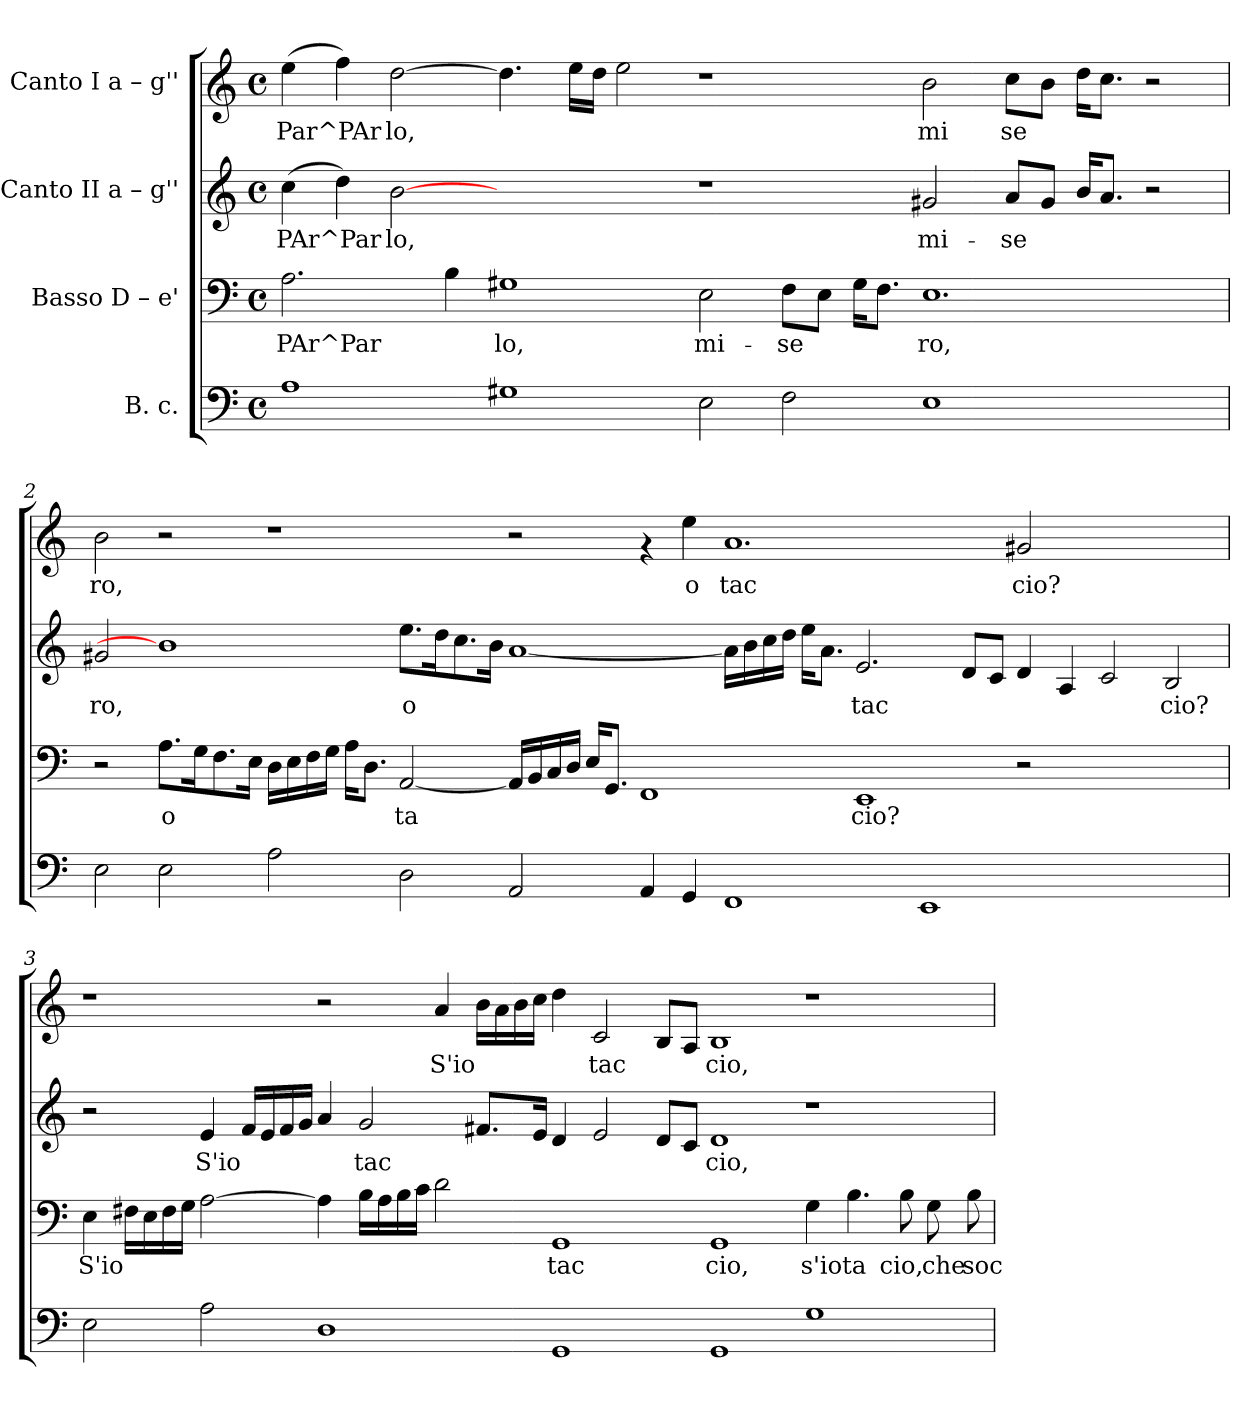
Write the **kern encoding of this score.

**kern	**kern	**text	**kern	**text	**kern	**text
*part4	*part3	*part3	*part2	*part2	*part1	*part1
*staff4	*staff3	*staff3	*staff2	*staff2	*staff1	*staff1
*I"B. c.	*I"Basso  D – e'	*	*I"Canto II  a – g''	*	*I"Canto I  a – g''	*
!!LO:PB:g=z
*stria5	*stria5	*	*stria5	*	*stria5	*
*clefF4	*clefF4	*	*clefG2	*	*clefG2	*
*k[]	*k[]	*	*k[]	*	*k[]	*
*C:	*C:	*	*C:	*	*C:	*
*M4/4	*M4/4	*	*M4/4	*	*M4/4	*
*met(c)	*met(c)	*	*met(c)	*	*met(c)	*
=1	=1	=1	=1	=1	=1	=1
!	!	!LO:LY:b:rj	!	!LO:LY:b:rj	!	!LO:LY:b
1A	2.A\	PAr^Par-	(>4cc\	PAr^Par-	(>4ee\	Par^PAr
!	!	!	!	!LO:LY:b:rj	!	!LO:LY:b
.	.	.	4dd\)	--	4ff\)	.
!	!	!	!	!LO:LY:b:rj	!	!LO:LY:b
.	.	.	[2b	-lo,	[>2dd\	lo,
!	!	!LO:LY:b:rj	!	!	!	!
.	4B\	--	.	.	.	.
!	!	!LO:LY:b:rj	!	!	!	!LO:LY:b
1G#X	1G#X	-lo,	1ryy	.	4.dd\]	.
!	!	!	!	!	!	!LO:LY:b
.	.	.	.	.	16ee\L	.
!	!	!	!	!	!	!LO:LY:b
.	.	.	.	.	16dd\J	.
!	!	!	!	!	!	!LO:LY:b
.	.	.	.	.	2ee\	.
!	!	!LO:LY:b:rj	!	!	!	!
2E\	2E\	mi-	1r	.	1r	.
!	!	!LO:LY:b:rj	!	!	!	!
2F\	8F\L	-se-	.	.	.	.
!	!	!LO:LY:b:rj	!	!	!	!
.	8E\J	--	.	.	.	.
!	!	!LO:LY:b:rj	!	!	!	!
.	16G#\L	--	.	.	.	.
!	!	!LO:LY:b:rj	!	!	!	!
.	8.F\J	--	.	.	.	.
!	!	!LO:LY:b:rj	!	!LO:LY:b:rj	!	!LO:LY:b
1E	1.E	-ro,	2g#X/	mi-	2b\	mi
!	!	!	!	!LO:LY:b:rj	!	!LO:LY:b
.	.	.	8a/L	-se-	8cc\L	se
!	!	!	!	!LO:LY:b:rj	!	!LO:LY:b
.	.	.	8g#/J	--	8b\J	.
!	!	!	!	!LO:LY:b:rj	!	!LO:LY:b
.	.	.	16b/L	--	16dd\L	.
!	!	!	!	!LO:LY:b:rj	!	!LO:LY:b
.	.	.	8.a/J	--	8.cc\J	.
2ryy	.	.	2r	.	2r	.
!!LO:LB:g=z
=2	=2	=2	=2	=2	=2	=2
!	!	!	!	!LO:LY:b:rj	!	!LO:LY:b
2E\	2r	.	2g#X/	-ro,	2b\	ro,
!	!	!LO:LY:b:rj	!	!	!	!
2E\	8.A\L	o	1b]	.	2r	.
!	!	!LO:LY:b:rj	!	!	!	!
.	16G\	.	.	.	.	.
!	!	!LO:LY:b:rj	!	!	!	!
.	8.F\	.	.	.	.	.
!	!	!LO:LY:b:rj	!	!	!	!
.	16E\J	.	.	.	.	.
!	!	!LO:LY:b:rj	!	!	!	!
2A\	16D\L	.	.	.	1r	.
!	!	!LO:LY:b:rj	!	!	!	!
.	16E\	.	.	.	.	.
!	!	!LO:LY:b:rj	!	!	!	!
.	16F\	.	.	.	.	.
!	!	!LO:LY:b:rj	!	!	!	!
.	16G\J	.	.	.	.	.
!	!	!LO:LY:b:rj	!	!	!	!
.	16A\L	.	.	.	.	.
!	!	!LO:LY:b:rj	!	!	!	!
.	8.D\J	.	.	.	.	.
!	!	!LO:LY:b:rj	!	!LO:LY:b:rj	!	!
2D\	[<2AA/	ta	8.ee\L	o	.	.
!	!	!	!	!LO:LY:b:rj	!	!
.	.	.	16dd\	.	.	.
!	!	!	!	!LO:LY:b:rj	!	!
.	.	.	8.cc\	.	.	.
!	!	!	!	!LO:LY:b:rj	!	!
.	.	.	16b\J	.	.	.
!	!	!LO:LY:b:rj	!	!LO:LY:b:rj	!	!
2AA/	16AA/L]	.	[>1a	.	2r	.
!	!	!LO:LY:b:rj	!	!	!	!
.	16BB/	.	.	.	.	.
!	!	!LO:LY:b:rj	!	!	!	!
.	16C/	.	.	.	.	.
!	!	!LO:LY:b:rj	!	!	!	!
.	16D/J	.	.	.	.	.
!	!	!LO:LY:b:rj	!	!	!	!
.	16E/L	.	.	.	.	.
!	!	!LO:LY:b:rj	!	!	!	!
.	8.GG/J	.	.	.	.	.
!	!	!LO:LY:b:rj	!	!	!	!
4AA/	1FF	.	.	.	4rf	.
!	!	!	!	!	!	!LO:LY:b
4GG/	.	.	.	.	4ee\	o
!	!	!	!	!LO:LY:b:rj	!	!LO:LY:b
1FF	.	.	16a\L]	.	1.a	tac
!	!	!	!	!LO:LY:b:rj	!	!
.	.	.	16b\	.	.	.
!	!	!	!	!LO:LY:b:rj	!	!
.	.	.	16cc\	.	.	.
!	!	!	!	!LO:LY:b:rj	!	!
.	.	.	16dd\J	.	.	.
!	!	!	!	!LO:LY:b:rj	!	!
.	.	.	16ee\L	.	.	.
!	!	!	!	!LO:LY:b:rj	!	!
.	.	.	8.a\J	.	.	.
!	!	!LO:LY:b:rj	!	!LO:LY:b:rj	!	!
.	1EE	cio?	2.e/	tac	.	.
1EE	.	.	.	.	.	.
!	!	!	!	!LO:LY:b:rj	!	!
.	.	.	8d/L	.	.	.
!	!	!	!	!LO:LY:b:rj	!	!
.	.	.	8c/J	.	.	.
!	!	!	!	!LO:LY:b:rj	!	!LO:LY:b
.	2r	.	4d/	.	2g#X/	cio?
!	!	!	!	!LO:LY:b:rj	!	!
.	.	.	4A/	.	.	.
!	!	!	!	!LO:LY:b:rj	!	!
1ryy	1ryy	.	2c/	.	1ryy	.
!	!	!	!	!LO:LY:b:rj	!	!
.	.	.	2B/	cio?	.	.
!!LO:PB:g=z
=3	=3	=3	=3	=3	=3	=3
!	!	!LO:LY:b:rj	!	!	!	!
2E\	4E\	S'io	2r	.	1r	.
!	!	!LO:LY:b:rj	!	!	!	!
.	16F#X\L	.	.	.	.	.
!	!	!LO:LY:b:rj	!	!	!	!
.	16E\	.	.	.	.	.
!	!	!LO:LY:b:rj	!	!	!	!
.	16F#\	.	.	.	.	.
!	!	!LO:LY:b:rj	!	!	!	!
.	16G\J	.	.	.	.	.
!	!	!LO:LY:b:rj	!	!LO:LY:b:rj	!	!
2A\	[>2A\	.	4e/	S'io	.	.
!	!	!	!	!LO:LY:b:rj	!	!
.	.	.	16f/L	.	.	.
!	!	!	!	!LO:LY:b:rj	!	!
.	.	.	16e/	.	.	.
!	!	!	!	!LO:LY:b:rj	!	!
.	.	.	16f/	.	.	.
!	!	!	!	!LO:LY:b:rj	!	!
.	.	.	16g/J	.	.	.
!	!	!LO:LY:b:rj	!	!LO:LY:b:rj	!	!
1D	4A\]	.	4a/	.	2r	.
!	!	!LO:LY:b:rj	!	!LO:LY:b:rj	!	!
.	16B\L	.	2g/	tac-	.	.
!	!	!LO:LY:b:rj	!	!	!	!
.	16A\	.	.	.	.	.
!	!	!LO:LY:b:rj	!	!	!	!
.	16B\	.	.	.	.	.
!	!	!LO:LY:b:rj	!	!	!	!
.	16c\J	.	.	.	.	.
!	!	!LO:LY:b:rj	!	!	!	!LO:LY:b
.	2d\	.	.	.	4a/	S'io
!	!	!	!	!LO:LY:b:rj	!	!LO:LY:b
.	.	.	8.f#X/L	--	16b\L	.
!	!	!	!	!	!	!LO:LY:b
.	.	.	.	.	16a\	.
!	!	!	!	!	!	!LO:LY:b
.	.	.	.	.	16b\	.
!	!	!	!	!LO:LY:b:rj	!	!LO:LY:b
.	.	.	16e/J	--	16cc\J	.
!	!	!LO:LY:b:rj	!	!LO:LY:b:rj	!	!LO:LY:b
1GG	1GG	tac	4d/	--	4dd\	.
!	!	!	!	!LO:LY:b:rj	!	!LO:LY:b
.	.	.	2e/	--	2c/	tac
!	!	!	!	!LO:LY:b:rj	!	!LO:LY:b
.	.	.	8d/L	--	8B/L	.
!	!	!	!	!LO:LY:b:rj	!	!LO:LY:b
.	.	.	8c/J	--	8A/J	.
!	!	!LO:LY:b:rj	!	!LO:LY:b:rj	!	!LO:LY:b
1GG	1GG	cio,	1d	-cio,	1B	cio,
!	!	!LO:LY:b:rj	!	!	!	!
1G	4G\	s'io	1r	.	1r	.
!	!	!LO:LY:b:rj	!	!	!	!
.	4.B\	ta	.	.	.	.
!	!	!LO:LY:b:rj	!	!	!	!
.	8B\	cio,	.	.	.	.
!	!	!LO:LY:b:rj	!	!	!	!
.	8G\	che	.	.	.	.
!	!	!LO:LY:b:rj	!	!	!	!
.	8B\	soc	.	.	.	.
=	=	=	=	=	=	=
*-	*-	*-	*-	*-	*-	*-
